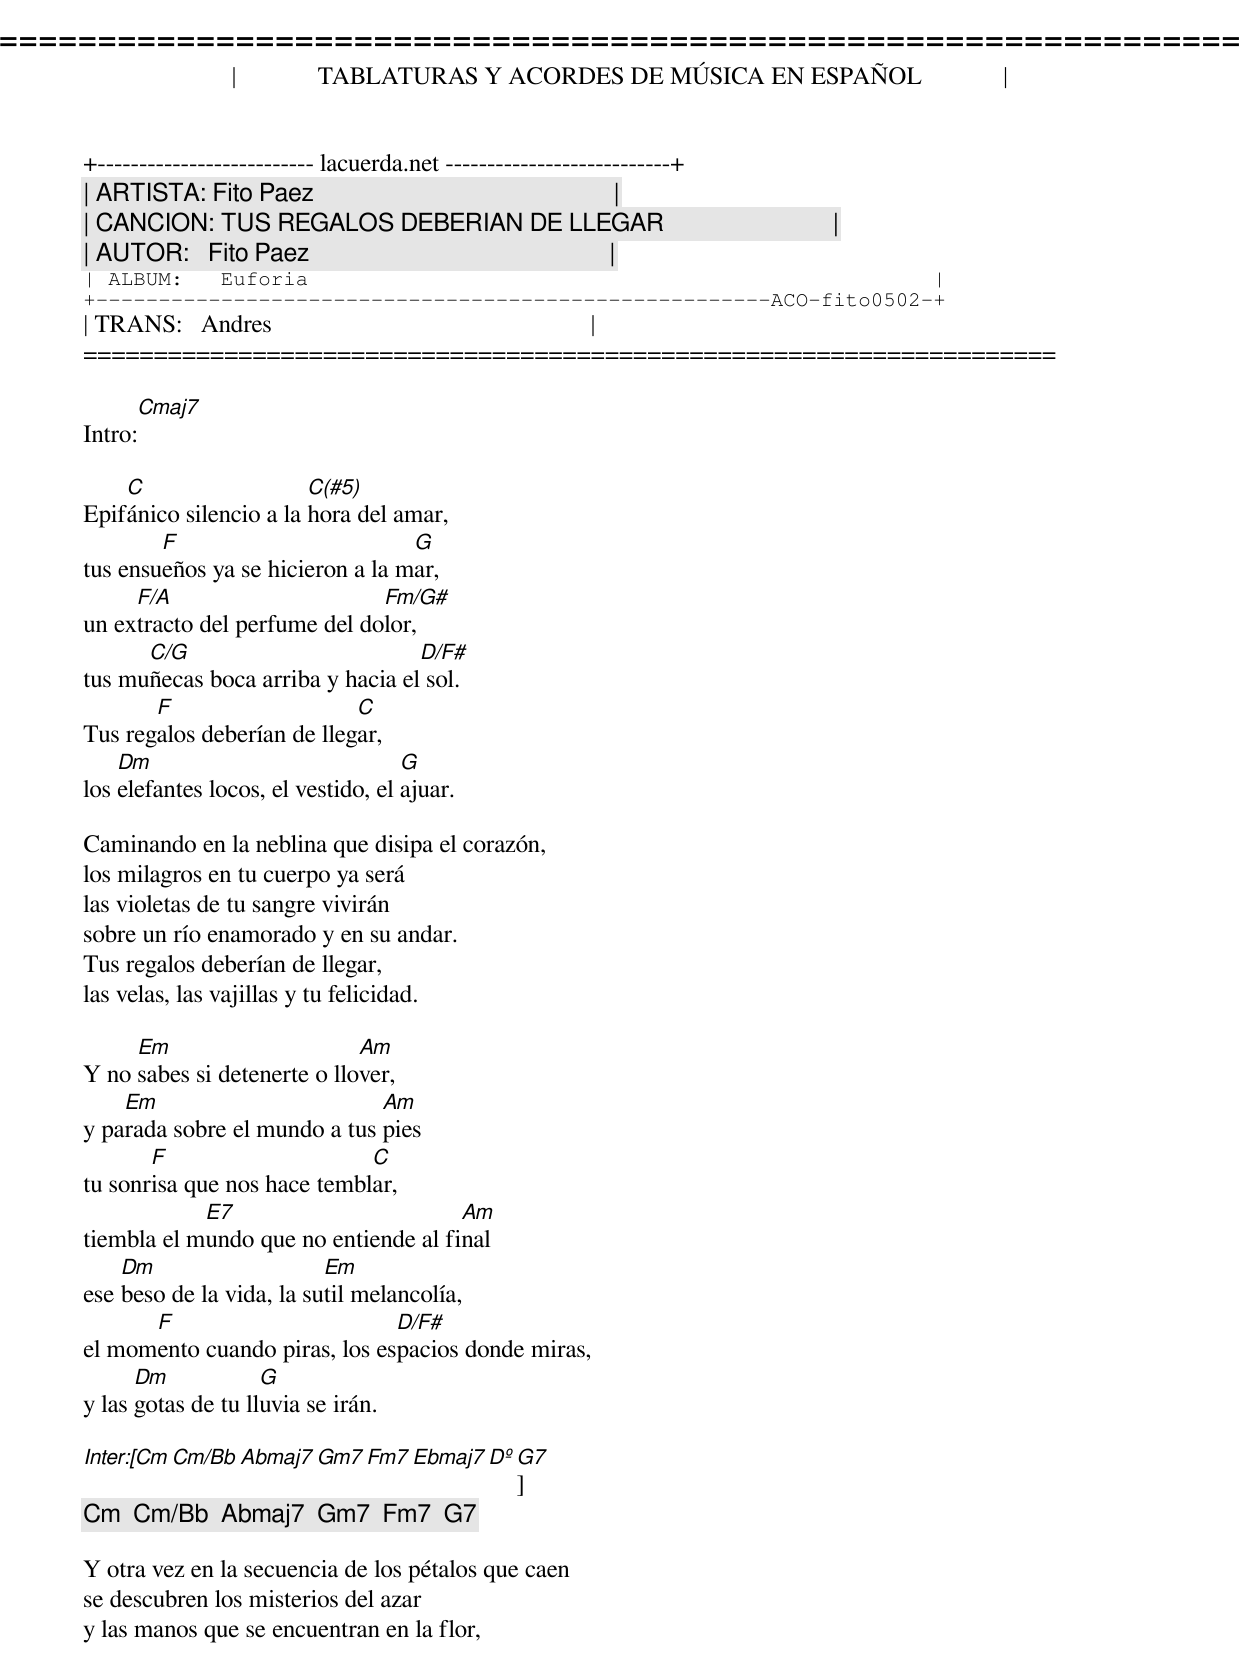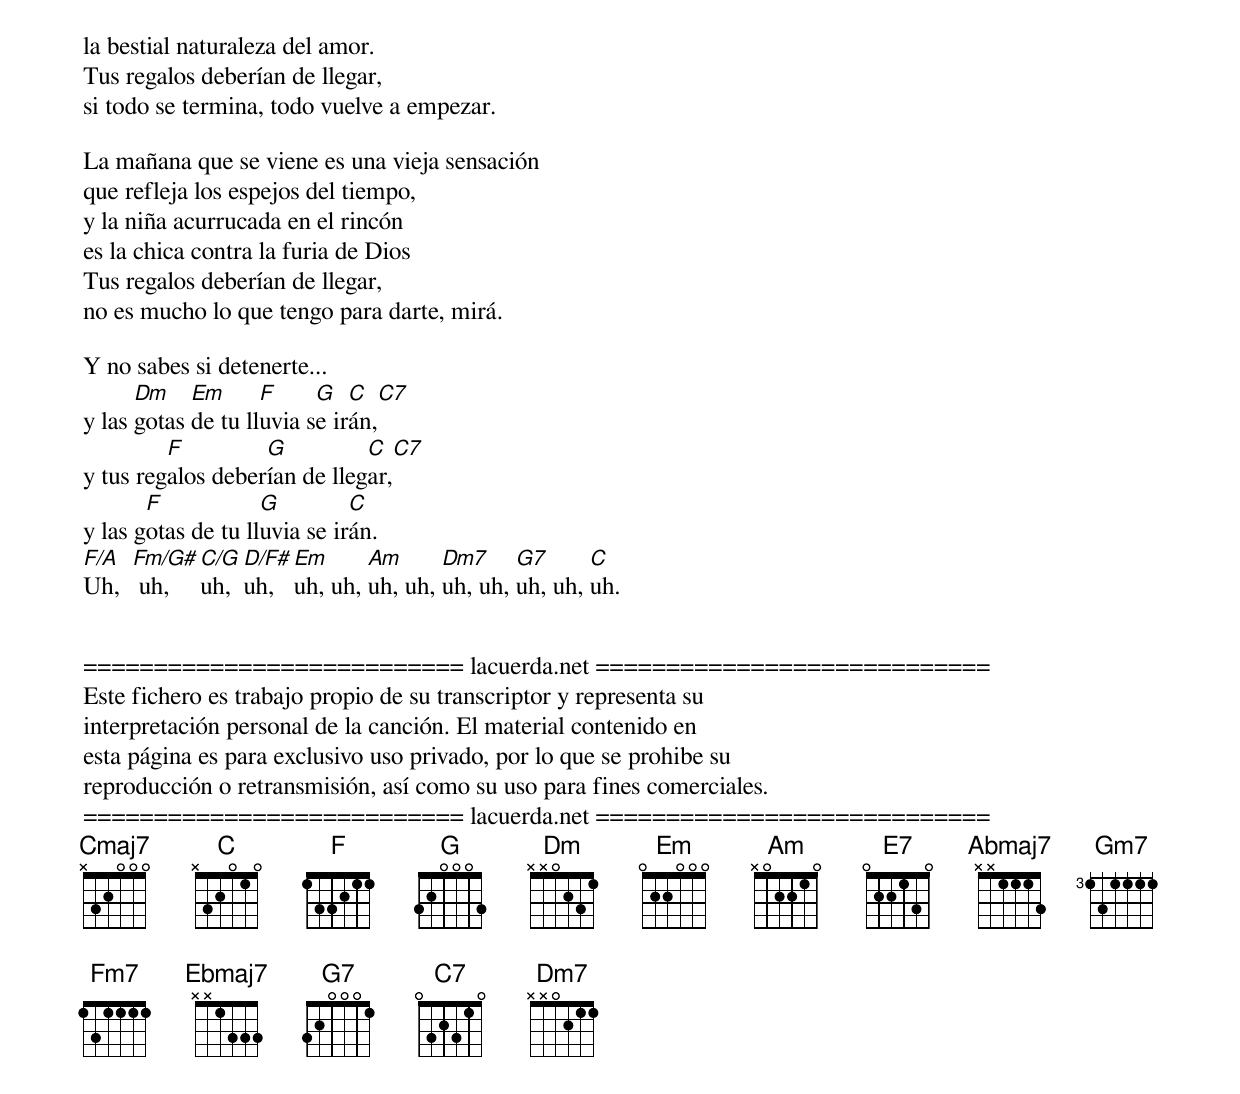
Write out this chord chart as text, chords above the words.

=====================================================================
|             TABLATURAS Y ACORDES DE MÚSICA EN ESPAÑOL             |
+-------------------------- lacuerda.net ---------------------------+
| ARTISTA: Fito Paez                                                |
| CANCION: TUS REGALOS DEBERIAN DE LLEGAR                           |
| AUTOR:   Fito Paez                                                |
| ALBUM:   Euforia                                                  |
+------------------------------------------------------ACO-fito0502-+
| TRANS:   Andres                                                   |
=====================================================================

Intro:[Cmaj7]

    C                   C(#5)
Epifánico silencio a la hora del amar,
        F                         G
tus ensueños ya se hicieron a la mar,
     F/A                      Fm/G#
un extracto del perfume del dolor,
      C/G                         D/F#
tus muñecas boca arriba y hacia el sol.
       F                    C
Tus regalos deberían de llegar,
    Dm                              G
los elefantes locos, el vestido, el ajuar.

Caminando en la neblina que disipa el corazón,
los milagros en tu cuerpo ya será
las violetas de tu sangre vivirán
sobre un río enamorado y en su andar.
Tus regalos deberían de llegar,
las velas, las vajillas y tu felicidad.

     Em                      Am
Y no sabes si detenerte o llover,
    Em                        Am
y parada sobre el mundo a tus pies
       F                     C
tu sonrisa que nos hace temblar,
            E7                        Am
tiembla el mundo que no entiende al final
    Dm                    Em
ese beso de la vida, la sutil melancolía,
      F                        D/F#
el momento cuando piras, los espacios donde miras,
      Dm            G
y las gotas de tu lluvia se irán.

Inter:[Cm  Cm/Bb  Abmaj7  Gm7  Fm7  Ebmaj7  Dº  G7]
      [Cm  Cm/Bb  Abmaj7  Gm7  Fm7  G7]

Y otra vez en la secuencia de los pétalos que caen
se descubren los misterios del azar
y las manos que se encuentran en la flor,
la bestial naturaleza del amor.
Tus regalos deberían de llegar,
si todo se termina, todo vuelve a empezar.

La mañana que se viene es una vieja sensación
que refleja los espejos del tiempo,
y la niña acurrucada en el rincón
es la chica contra la furia de Dios
Tus regalos deberían de llegar,
no es mucho lo que tengo para darte, mirá.

Y no sabes si detenerte...
      Dm    Em      F     G   C  C7
y las gotas de tu lluvia se irán,
         F         G          C  C7
y tus regalos deberían de llegar,
       F            G         C
y las gotas de tu lluvia se irán.
F/A  Fm/G#  C/G  D/F#  Em      Am      Dm7     G7      C
Uh,   uh,   uh,  uh,   uh, uh, uh, uh, uh, uh, uh, uh, uh.


=========================== lacuerda.net ============================
Este fichero es trabajo propio de su transcriptor y representa su
interpretación personal de la canción. El material contenido en
esta página es para exclusivo uso privado, por lo que se prohibe su
reproducción o retransmisión, así como su uso para fines comerciales.
=========================== lacuerda.net ============================
